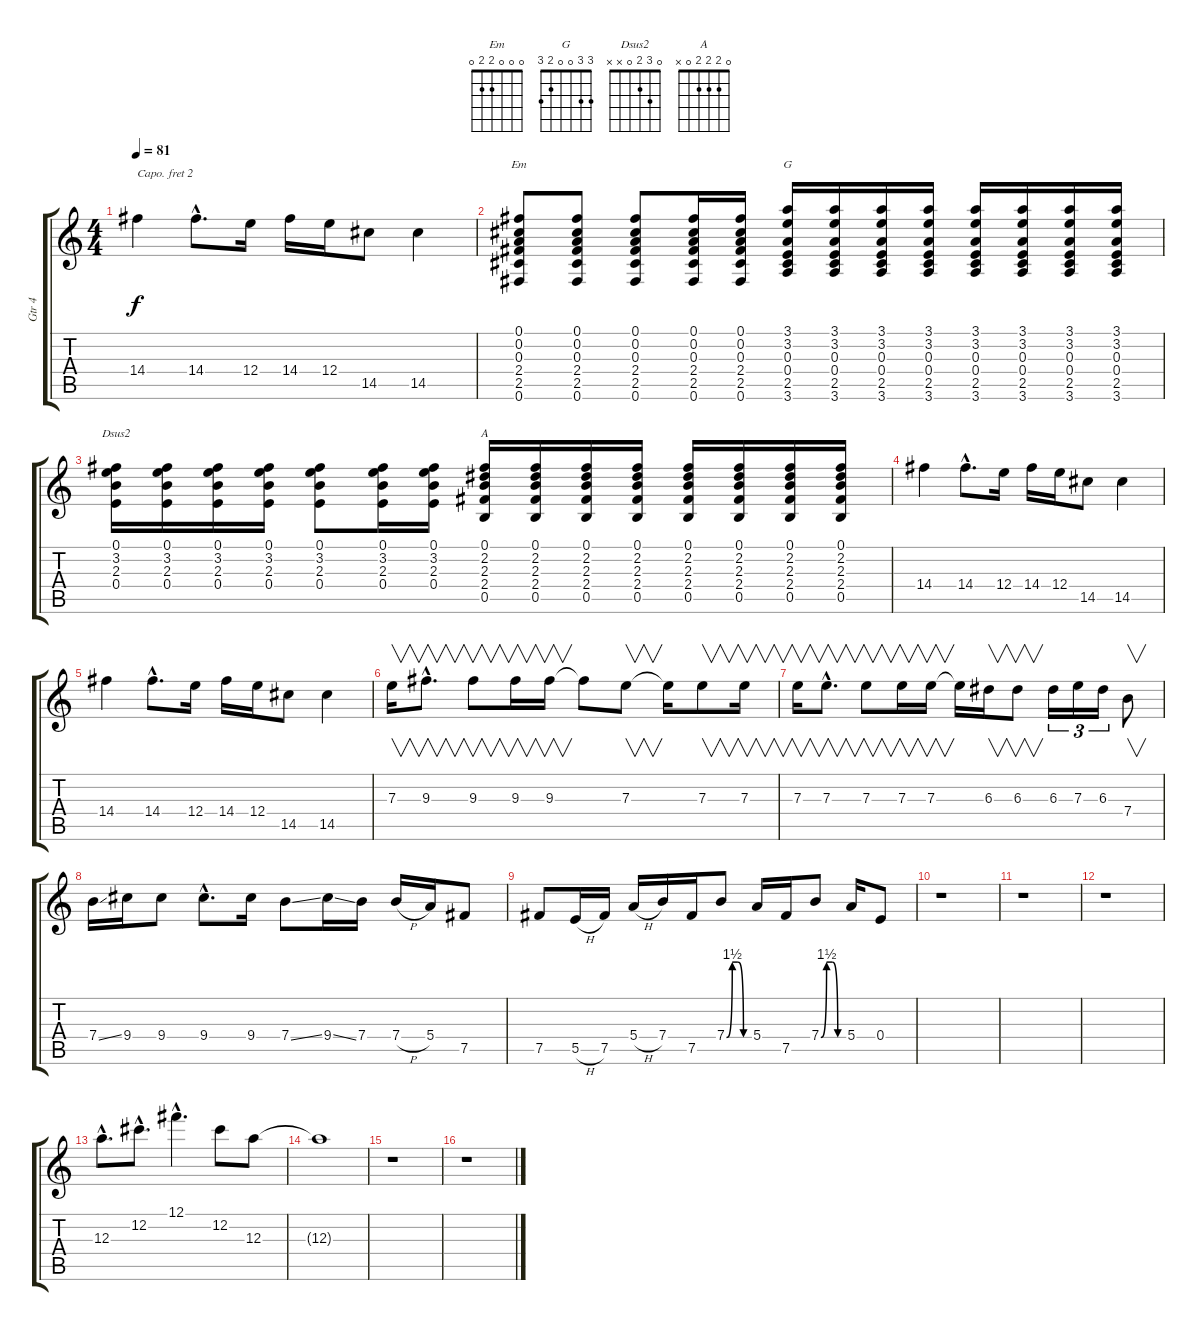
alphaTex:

\track ("Gtr 4" "Gtr 4") {instrument distortionguitar}
\staff {score tabs}
\capo 2
\tuning (E4 B3 G3 D3 A2 E2) {hide}
\chord ("Em" 0 0 0 2 2 0)
\chord ("G" 3 3 0 0 2 3)
\chord ("Dsus2" 0 3 2 0 x x)
\chord ("A" 0 2 2 2 0 x)
\ts (4 4)
\tempo 81
\clef g2
\ks c
14.4.4{dy f} 14.4{hac}.8{d} 12.4.16 14.4.16 12.4.16 14.5.8 14.5.4 |
(0.1 0.2 0.3 2.4 2.5 0.6).8{ch "Em"} (0.1 0.2 0.3 2.4 2.5 0.6).8 (0.1 0.2 0.3 2.4 2.5 0.6).8 (0.1 0.2 0.3 2.4 2.5 0.6).16 (0.1 0.2 0.3 2.4 2.5 0.6).16 (3.1 3.2 0.3 0.4 2.5 3.6).16{ch "G"} (3.1 3.2 0.3 0.4 2.5 3.6).16 (3.1 3.2 0.3 0.4 2.5 3.6).16 (3.1 3.2 0.3 0.4 2.5 3.6).16 (3.1 3.2 0.3 0.4 2.5 3.6).16 (3.1 3.2 0.3 0.4 2.5 3.6).16 (3.1 3.2 0.3 0.4 2.5 3.6).16 (3.1 3.2 0.3 0.4 2.5 3.6).16 |
(0.1 3.2 2.3 0.4).16{ch "Dsus2"} (0.1 3.2 2.3 0.4).16 (0.1 3.2 2.3 0.4).16 (0.1 3.2 2.3 0.4).16 (0.1 3.2 2.3 0.4).8 (0.1 3.2 2.3 0.4).16 (0.1 3.2 2.3 0.4).16 (0.1 2.2 2.3 2.4 0.5).16{ch "A"} (0.1 2.2 2.3 2.4 0.5).16 (0.1 2.2 2.3 2.4 0.5).16 (0.1 2.2 2.3 2.4 0.5).16 (0.1 2.2 2.3 2.4 0.5).16 (0.1 2.2 2.3 2.4 0.5).16 (0.1 2.2 2.3 2.4 0.5).16 (0.1 2.2 2.3 2.4 0.5).16 |
14.4.4 14.4{hac}.8{d} 12.4.16 14.4.16 12.4.16 14.5.8 14.5.4 |
14.4.4 14.4{hac}.8{d} 12.4.16 14.4.16 12.4.16 14.5.8 14.5.4 |
7.3.16{v} 9.3{hac}.8{v d} 9.3.8{v} 9.3.16{v} 9.3.16{v} 9.3{t}.8 7.3.8{v} 7.3{t}.16 7.3.8{v} 7.3.16{v} |
7.3.16{v} 7.3{hac}.8{v d} 7.3.8{v} 7.3.16{v} 7.3.16{v} 7.3{t}.16 6.3.16{v} 6.3.8{v} 6.3.16{tu (3 2)} 7.3.16{tu (3 2)} 6.3.16{tu (3 2)} 7.4.8{v} |
7.4{ss}.16 9.4.16 9.4.8 9.4{hac}.8{d} 9.4.16 7.4{ss}.8 9.4{ss}.16 7.4.16 7.4{h}.16 5.4.16 7.5.8 |
7.5.8 5.5{h}.16 7.5.16 5.4{h}.16 7.4.16 7.5.16 7.4{be (custom 0 0 15 6 30 6 45 0 60 0)}.8 5.4.16 7.5.16 7.4{be (custom 0 0 15 6 30 6 45 0 60 0)}.8 5.4.16 0.4.8 |
r.1 |
r.1 |
r.1 |
12.3{hac}.8{d} 12.2{hac}.8{d} 12.1{hac}.4{d} 12.2.8 12.3.8 |
12.3{t}.1 |
r.1 |
r.1
